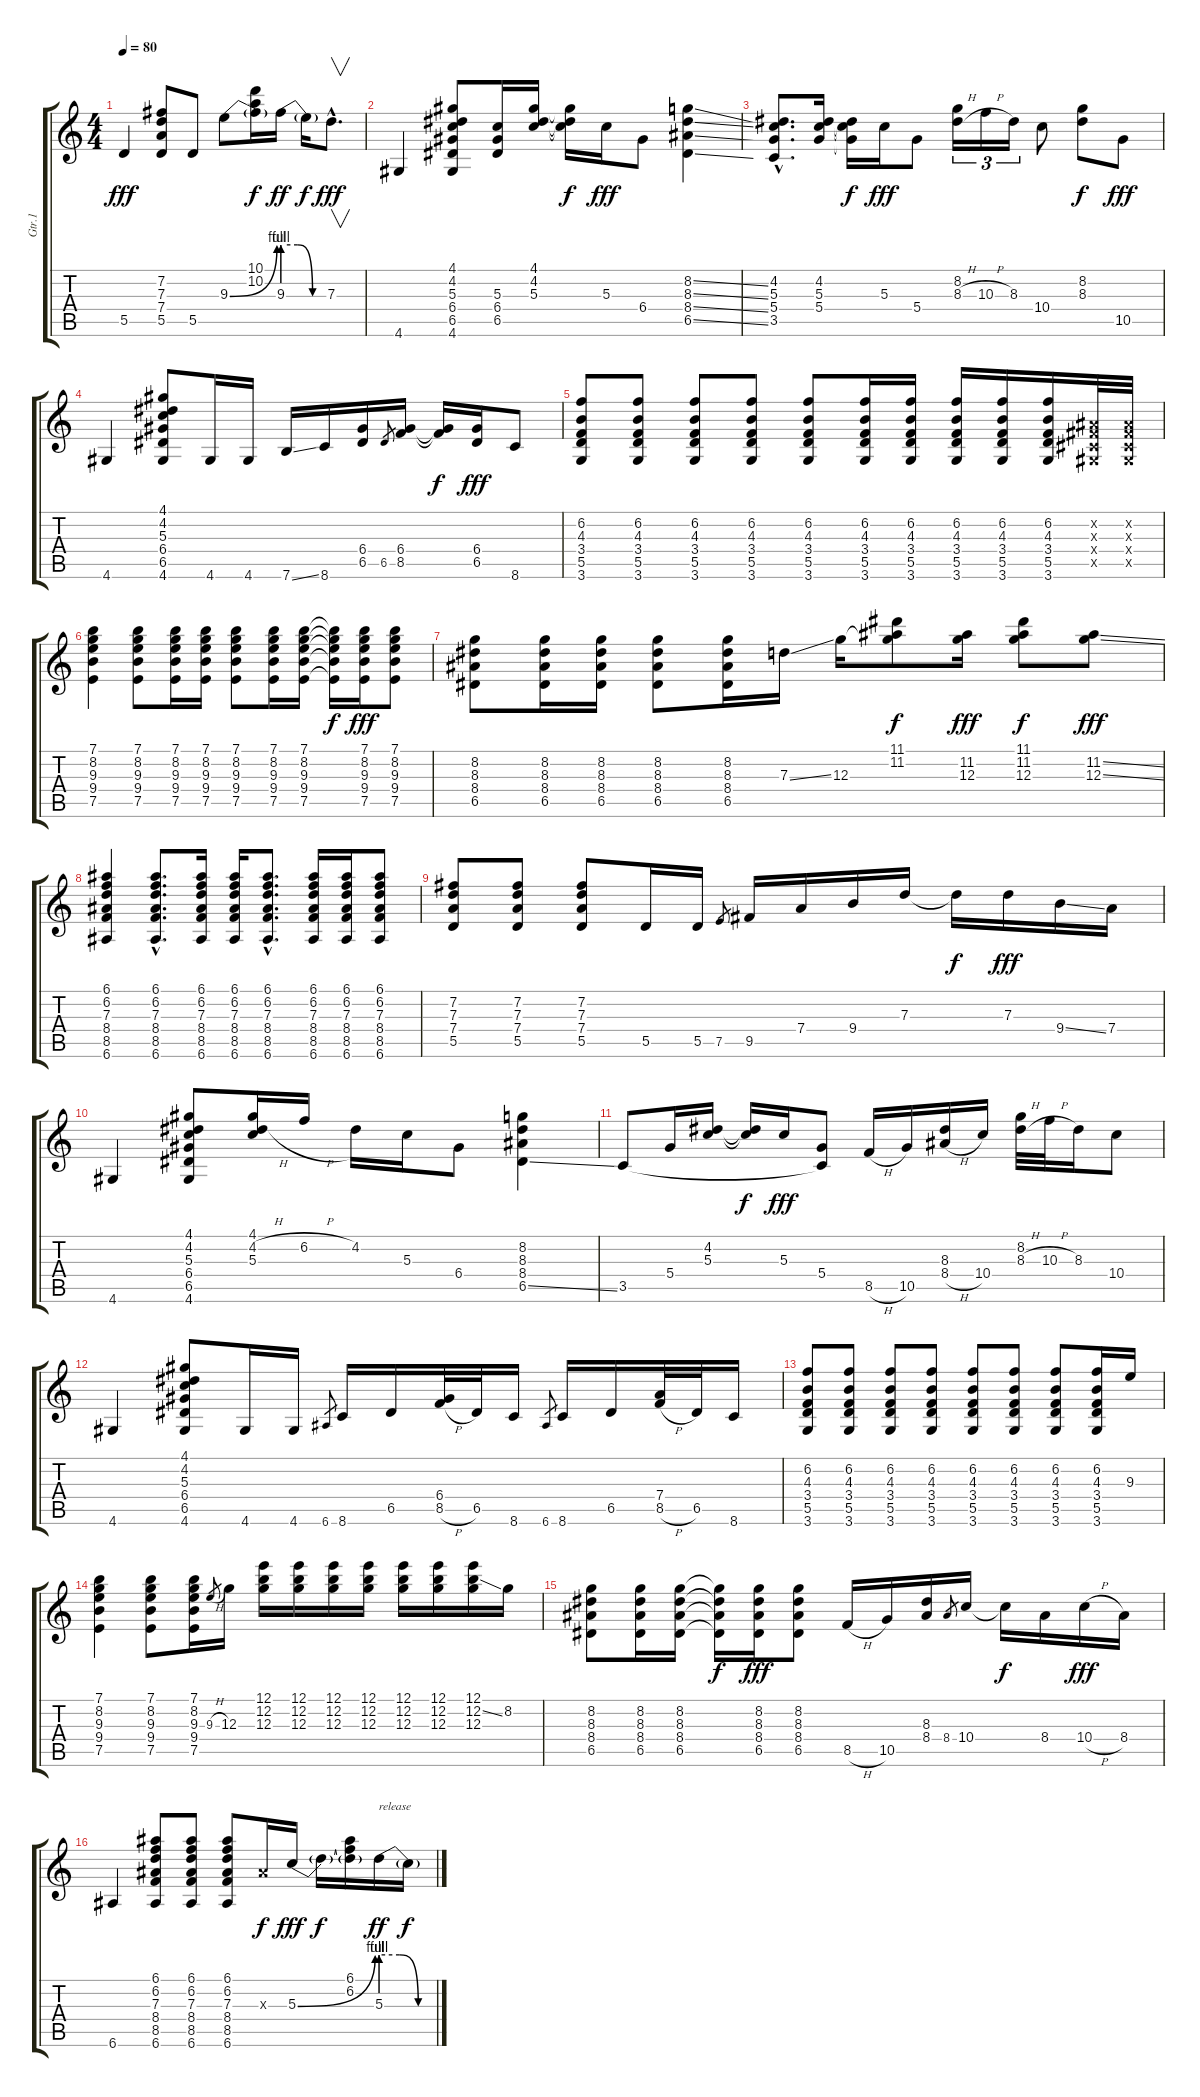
\track ("Gtr.1" "Gtr.1") {instrument overdrivenguitar}
\staff {score tabs}
\tuning (E4 B3 G3 D3 A2 E2) {hide}
\ts (4 4)
\tempo 80
\clef g2
\ks c
5.5.4{dy fff} (7.2 7.3 7.4 5.5).8 5.5.8 9.3{be (bend 0 0 60 4)}.8 (10.1 10.2 9.3{t}).16{dy f} 9.3{be (custom 0 4 20 4 40 0 60 0)}.16{dy ff} 9.3{t}.16{dy f} 7.3{hac}.8{v d dy fff} |
4.6.4 (4.1 4.2 5.3 6.4 6.5 4.6).8 (5.3 6.4 6.5).16 (4.1 4.2 5.3).16 (4.1{t} 4.2{t} 5.3{t}).16{dy f} 5.3.16{dy fff} 6.4.8 (8.2{ss} 8.3{ss} 8.4{ss} 6.5{ss}).4 |
(4.2{hac} 5.3{hac} 5.4{hac} 3.5{hac}).8{d} (4.2 5.3 5.4).16 (4.2{t} 5.3{t} 5.4{t}).16{dy f} 5.3.16{dy fff} 5.4.8 (8.2 8.3{h}).16{tu (3 2)} 10.3{h}.16{tu (3 2)} 8.3.16{tu (3 2)} 10.4.8 (8.2 8.3).8{dy f} 10.5.8{dy fff} |
4.6.4 (4.1 4.2 5.3 6.4 6.5 4.6).8 4.6.16 4.6.16 7.6{ss}.16 8.6.16 (6.4 6.5).16 6.5.8{gr} (6.4 8.5).16 (6.4{t} 8.5{t}).16{dy f} (6.4 6.5).16{dy fff} 8.6.8 |
(6.2 4.3 3.4 5.5 3.6).8 (6.2 4.3 3.4 5.5 3.6).8 (6.2 4.3 3.4 5.5 3.6).8 (6.2 4.3 3.4 5.5 3.6).8 (6.2 4.3 3.4 5.5 3.6).8 (6.2 4.3 3.4 5.5 3.6).16 (6.2 4.3 3.4 5.5 3.6).16 (6.2 4.3 3.4 5.5 3.6).16 (6.2 4.3 3.4 5.5 3.6).16 (6.2 4.3 3.4 5.5 3.6).16 (-1.2{x} -1.3{x} -1.4{x} -1.5{x}).32 (-1.2{x} -1.3{x} -1.4{x} -1.5{x}).32 |
(7.1 8.2 9.3 9.4 7.5).4 (7.1 8.2 9.3 9.4 7.5).8 (7.1 8.2 9.3 9.4 7.5).16 (7.1 8.2 9.3 9.4 7.5).16 (7.1 8.2 9.3 9.4 7.5).8 (7.1 8.2 9.3 9.4 7.5).16 (7.1 8.2 9.3 9.4 7.5).16 (7.1{t} 8.2{t} 9.3{t} 9.4{t} 7.5{t}).16{dy f} (7.1 8.2 9.3 9.4 7.5).16{dy fff} (7.1 8.2 9.3 9.4 7.5).8 |
(8.2 8.3 8.4 6.5).8 (8.2 8.3 8.4 6.5).16 (8.2 8.3 8.4 6.5).16 (8.2 8.3 8.4 6.5).8 (8.2 8.3 8.4 6.5).16 7.3{ss}.16 12.3.16 (11.1 11.2 12.3{t}).8{dy f} (11.2 12.3).16{dy fff} (11.1 11.2 12.3).8{dy f} (11.2{ss} 12.3{ss}).8{dy fff} |
(6.1 6.2 7.3 8.4 8.5 6.6).4 (6.1{hac} 6.2{hac} 7.3{hac} 8.4{hac} 8.5{hac} 6.6{hac}).8{d} (6.1 6.2 7.3 8.4 8.5 6.6).16 (6.1 6.2 7.3 8.4 8.5 6.6).16 (6.1{hac} 6.2{hac} 7.3{hac} 8.4{hac} 8.5{hac} 6.6{hac}).8{d} (6.1 6.2 7.3 8.4 8.5 6.6).16 (6.1 6.2 7.3 8.4 8.5 6.6).16 (6.1 6.2 7.3 8.4 8.5 6.6).8 |
(7.2 7.3 7.4 5.5).8 (7.2 7.3 7.4 5.5).8 (7.2 7.3 7.4 5.5).8 5.5.16 5.5.16 7.5.8{gr} 9.5.16 7.4.16 9.4.16 7.3.16 7.3{t}.16{dy f} 7.3.16{dy fff} 9.4{ss}.16 7.4.16 |
4.6.4 (4.1 4.2 5.3 6.4 6.5 4.6).8 (4.1 4.2{h} 5.3).16 6.2{h}.16 4.2.16 5.3.16 6.4.8 (8.2 8.3 8.4 6.5{ss}).4 |
3.5.8 5.4.16 (4.2 5.3).16 (4.2{t} 5.3{t}).16{dy f} 5.3.16{dy fff} (5.4 3.5{t}).8 8.5{h}.16 10.5.16 (8.3 8.4{h}).16 10.4.16 (8.2 8.3{h}).32 10.3{h}.32 8.3.16 10.4.8 |
4.6.4 (4.1 4.2 5.3 6.4 6.5 4.6).8 4.6.16 4.6.16 6.6.8{gr} 8.6.16 6.5.16 (6.4 8.5{h}).32 6.5.32 8.6.16 6.6.8{gr} 8.6.16 6.5.16 (7.4 8.5{h}).32 6.5.32 8.6.16 |
(6.2 4.3 3.4 5.5 3.6).8 (6.2 4.3 3.4 5.5 3.6).8 (6.2 4.3 3.4 5.5 3.6).8 (6.2 4.3 3.4 5.5 3.6).8 (6.2 4.3 3.4 5.5 3.6).8 (6.2 4.3 3.4 5.5 3.6).8 (6.2 4.3 3.4 5.5 3.6).8 (6.2 4.3 3.4 5.5 3.6).16 9.3.16 |
(7.1 8.2 9.3 9.4 7.5).4 (7.1 8.2 9.3 9.4 7.5).8 (7.1 8.2 9.3 9.4 7.5).16 9.3{h}.8{gr} 12.3.16 (12.1 12.2 12.3).16 (12.1 12.2 12.3).16 (12.1 12.2 12.3).16 (12.1 12.2 12.3).16 (12.1 12.2 12.3).16 (12.1 12.2 12.3).16 (12.1 12.2{ss} 12.3).16 8.2.16 |
(8.2 8.3 8.4 6.5).8 (8.2 8.3 8.4 6.5).16 (8.2 8.3 8.4 6.5).16 (8.2{t} 8.3{t} 8.4{t} 6.5{t}).16{dy f} (8.2 8.3 8.4 6.5).16{dy fff} (8.2 8.3 8.4 6.5).8 8.5{h}.16 10.5.16 (8.3 8.4).16 8.4.8{gr} 10.4.16 10.4{t}.16{dy f} 8.4.16 10.4{h}.16{dy fff} 8.4.16 |
6.6.4 (6.1 6.2 7.3 8.4 8.5 6.6).8 (6.1 6.2 7.3 8.4 8.5 6.6).8 (6.1 6.2 7.3 8.4 8.5 6.6).8 3.3{x}.16{dy f} 5.3{be (bend 0 0 60 4)}.16{dy fff} 5.3{t}.16{dy f} (6.1 6.2 5.3{t}).16 5.3{be (custom 0 4 20 4 40 0 60 0)}.16{txt "release" dy ff} 5.3{t}.16{dy f}
